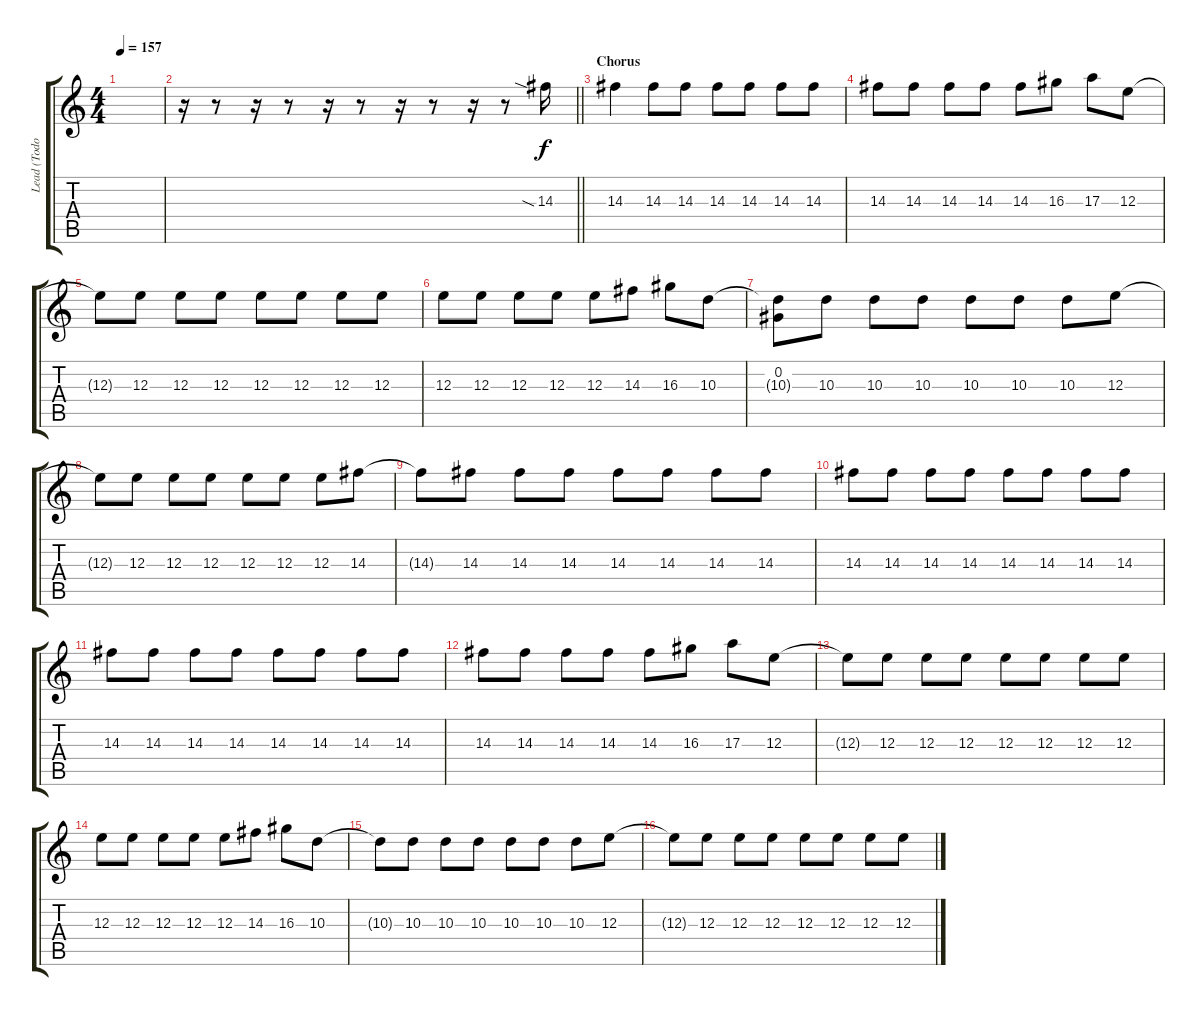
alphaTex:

\track ("Lead (Todor)" "Lead (Todo") {instrument distortionguitar}
\staff {score tabs}
\tuning (Db4 Ab3 E3 B2 Gb2 B1) {hide}
\ts (4 4)
\tempo 157
\clef g2
\ks c
|
\barLineRight lightlight
r.16 r.8 r.16 r.8 r.16 r.8 r.16 r.8 r.16 r.8 14.3{sia}.16 |
\section ("" "Chorus")
14.3.4 14.3.8 14.3.8 14.3.8 14.3.8 14.3.8 14.3.8 |
14.3.8 14.3.8 14.3.8 14.3.8 14.3.8 16.3.8 17.3.8 12.3.8 |
12.3{t}.8 12.3.8 12.3.8 12.3.8 12.3.8 12.3.8 12.3.8 12.3.8 |
12.3.8 12.3.8 12.3.8 12.3.8 12.3.8 14.3.8 16.3.8 10.3.8 |
(0.2 10.3{t}).8 10.3.8 10.3.8 10.3.8 10.3.8 10.3.8 10.3.8 12.3.8 |
12.3{t}.8 12.3.8 12.3.8 12.3.8 12.3.8 12.3.8 12.3.8 14.3.8 |
14.3{t}.8 14.3.8 14.3.8 14.3.8 14.3.8 14.3.8 14.3.8 14.3.8 |
14.3.8 14.3.8 14.3.8 14.3.8 14.3.8 14.3.8 14.3.8 14.3.8 |
14.3.8 14.3.8 14.3.8 14.3.8 14.3.8 14.3.8 14.3.8 14.3.8 |
14.3.8 14.3.8 14.3.8 14.3.8 14.3.8 16.3.8 17.3.8 12.3.8 |
12.3{t}.8 12.3.8 12.3.8 12.3.8 12.3.8 12.3.8 12.3.8 12.3.8 |
12.3.8 12.3.8 12.3.8 12.3.8 12.3.8 14.3.8 16.3.8 10.3.8 |
10.3{t}.8 10.3.8 10.3.8 10.3.8 10.3.8 10.3.8 10.3.8 12.3.8 |
12.3{t}.8 12.3.8 12.3.8 12.3.8 12.3.8 12.3.8 12.3.8 12.3.8
